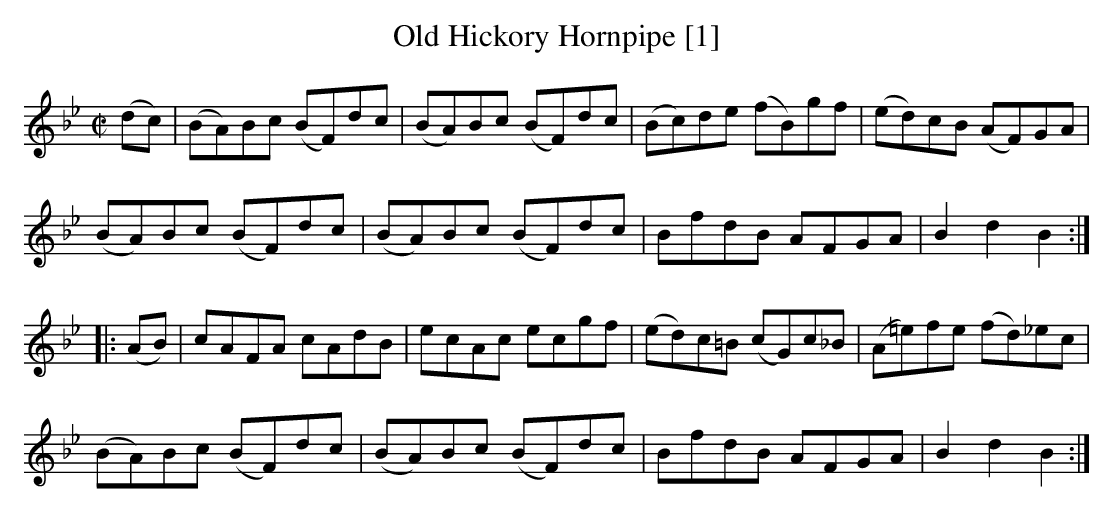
X:1
T:Old Hickory Hornpipe [1]
M:C|
L:1/8
K:Bb
(dc)|(BA)Bc (BF)dc|(BA)Bc (BF)dc|(Bc)de (fB)gf|(ed)cB (AF)GA|
(BA)Bc (BF)dc|(BA)Bc (BF)dc|BfdB AFGA|B2d2B2:|
|:(AB)|cAFA cAdB|ecAc ecgf|(ed)c=B (cG)c_B|(A=e)fe (fd)_ec|
(BA)Bc (BF)dc|(BA)Bc (BF)dc|BfdB AFGA|B2d2B2:|]
